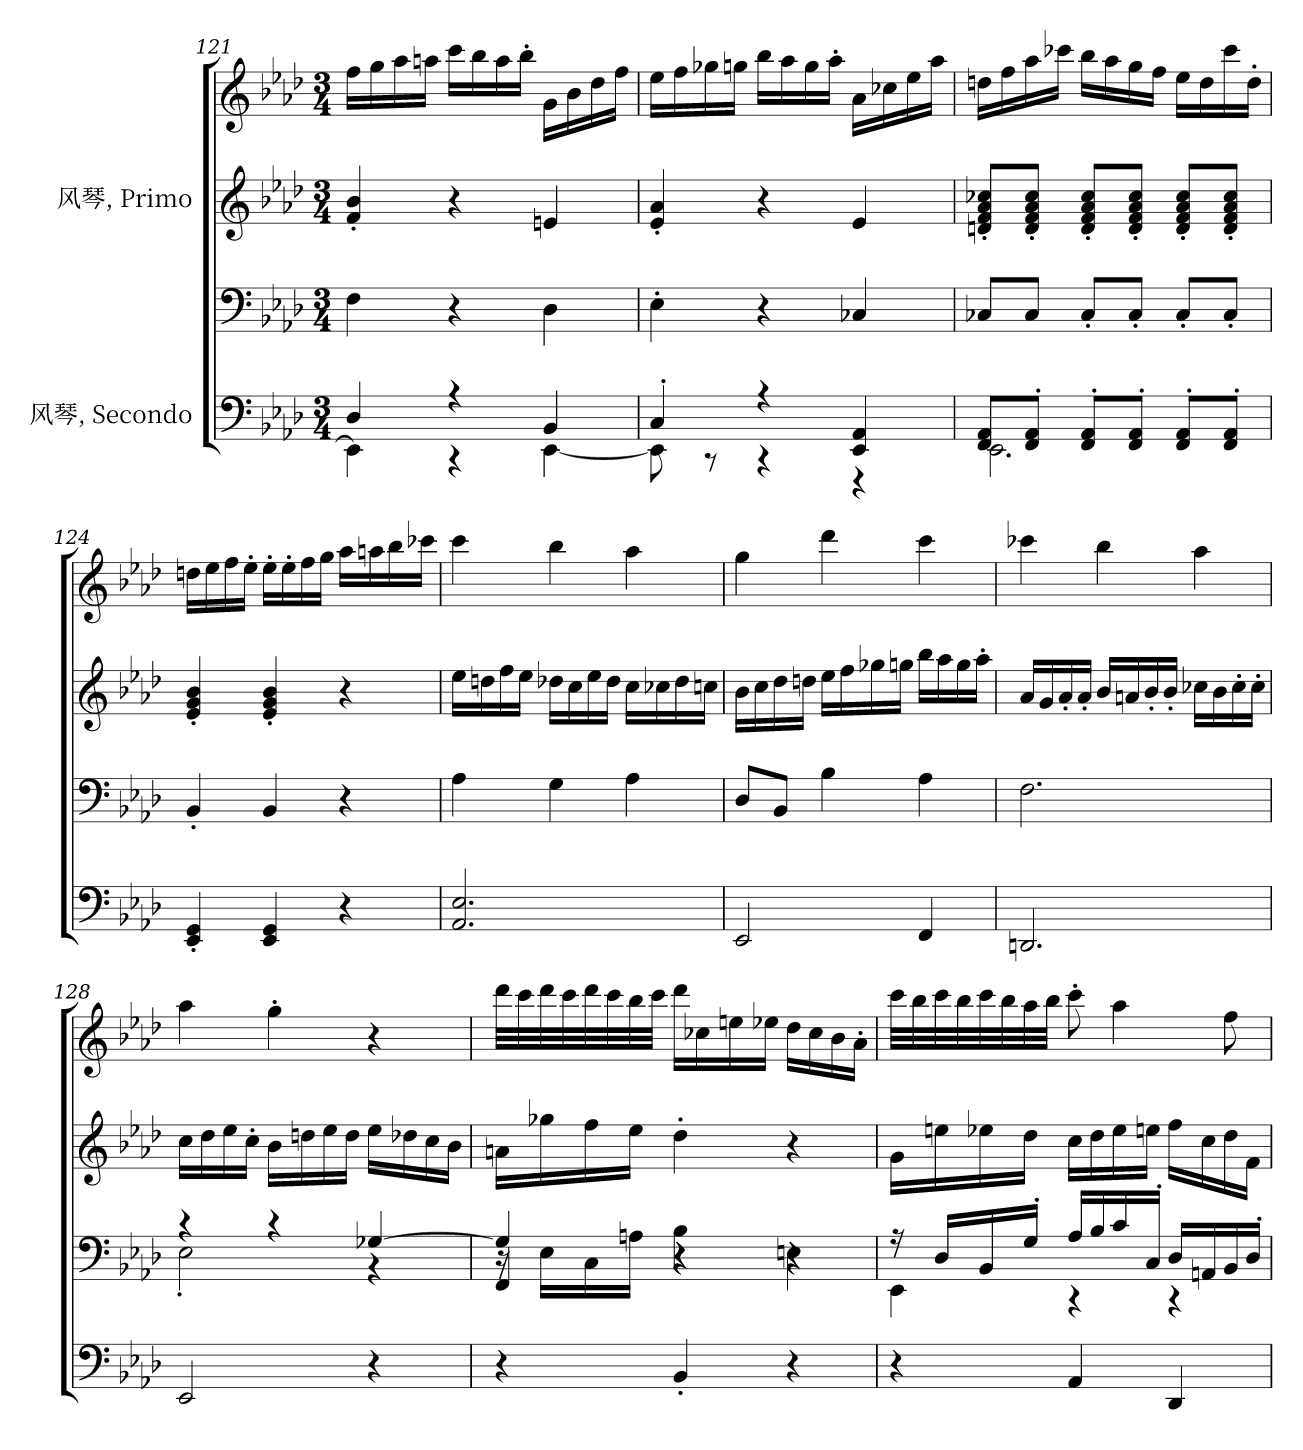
**kern	**kern	**kern	**kern
*part2	*part2	*part1	*part1
*staff4	*staff3	*staff2	*staff1
*I"风琴, Secondo	*	*I"风琴, Primo	*
*clefF4	*clefF4	*clefG2	*clefG2
*k[b-e-a-d-]	*k[b-e-a-d-]	*k[b-e-a-d-]	*k[b-e-a-d-]
*M3/4	*M3/4	*M3/4	*M3/4
=121	=121	=121	=121
*^	*	*	*
4D-/	4EE-\]	4F\	4f/' 4b-/'	16ff\LL
.	.	.	.	16gg\
.	.	.	.	16aa-\
.	.	.	.	16aan\JJ
4r	4r	4r	4r	16ccc\LL
.	.	.	.	16bb-\
.	.	.	.	16aa\
.	.	.	.	16bb-'\JJ
4BB-/	[4EE-\	4D-\	4en/	16g\LL
.	.	.	.	16b-\
.	.	.	.	16dd-\
.	.	.	.	16ff\JJ
=122	=122	=122	=122	=122
4C'/	8EE-\]	4E-'\	4e-/' 4a-/'	16ee-\LL
.	.	.	.	16ff\
.	8r	.	.	16gg-X\
.	.	.	.	16ggn\JJ
4r	4r	4r	4r	16bb-\LL
.	.	.	.	16aa-\
.	.	.	.	16gg\
.	.	.	.	16aa-'\JJ
4EE-/ 4AA-/	4r	4C-X/	4e-/	16a-\LL
.	.	.	.	16cc-X\
.	.	.	.	16ee-\
.	.	.	.	16aa-\JJ
!!LO:LB:g=z
=123	=123	=123	=123	=123
8FF/ 8AA-/L	2.EE-\	8C-X/L	8dn/' 8f/' 8a-/' 8cc-X/'L	16ddn\LL
.	.	.	.	16ff\
8FF/' 8AA-/'J	.	8C-/J	8d/' 8f/' 8a-/' 8cc-/'J	16aa-\
.	.	.	.	16ccc-X\JJ
8FF/' 8AA-/'L	.	8C-'/L	8d/' 8f/' 8a-/' 8cc-/'L	16bb-\LL
.	.	.	.	16aa-\
8FF/' 8AA-/'J	.	8C-'/J	8d/' 8f/' 8a-/' 8cc-/'J	16gg\
.	.	.	.	16ff\JJ
8FF/' 8AA-/'L	.	8C-'/L	8d/' 8f/' 8a-/' 8cc-/'L	16ee-\LL
.	.	.	.	16dd\
8FF/' 8AA-/'J	.	8C-'/J	8d/' 8f/' 8a-/' 8cc-/'J	16ccc-\
.	.	.	.	16dd'\JJ
*v	*v	*	*	*
=124	=124	=124	=124
4EE-/' 4GG/'	4BB-'/	4e-/' 4g/' 4b-/'	16ddn\LL
.	.	.	16ee-\
.	.	.	16ff\
.	.	.	16ee-'\JJ
4EE-/ 4GG/	4BB-/	4e-/' 4g/' 4b-/'	16ee-'\LL
.	.	.	16ee-'\
.	.	.	16ff\
.	.	.	16gg\JJ
4r	4r	4r	16aa-\LL
.	.	.	16aan\
.	.	.	16bb-\
.	.	.	16ccc-X\JJ
!!LO:LB:g=z
=125	=125	=125	=125
2.AA-/ 2.E-/	4A-\	16ee-\LL	4ccc\
.	.	16ddn\	.
.	.	16ff\	.
.	.	16ee-\JJ	.
.	4G\	16dd-X\LL	4bb-\
.	.	16cc\	.
.	.	16ee-\	.
.	.	16dd-\JJ	.
.	4A-\	16cc\LL	4aa-\
.	.	16cc-X\	.
.	.	16dd-\	.
.	.	16ccn\JJ	.
=126	=126	=126	=126
2EE-/	8D-/L	16b-\LL	4gg\
.	.	16cc\	.
.	8BB-/J	16dd-\	.
.	.	16ddn\JJ	.
.	4B-\	16ee-\LL	4ddd-\
.	.	16ff\	.
.	.	16gg-X\	.
.	.	16ggn\JJ	.
4FF/	4A-\	16bb-\LL	4ccc\
.	.	16aa-\	.
.	.	16gg\	.
.	.	16aa-'\JJ	.
!!LO:PB:g=z
=127	=127	=127	=127
2.DDn/	2.F\	16a-/LL	4ccc-X\
.	.	16g/	.
.	.	16a-'/	.
.	.	16a-'/JJ	.
.	.	16b-/LL	4bb-\
.	.	16an/	.
.	.	16b-'/	.
.	.	16b-'/JJ	.
.	.	16cc-X\LL	4aa-\
.	.	16b-\	.
.	.	16cc-'\	.
.	.	16cc-'\JJ	.
=128	=128	=128	=128
*	*^	*	*
2EE-/	4r	2E-'\	16cc\LL	4aa-\
.	.	.	16dd-\	.
.	.	.	16ee-\	.
.	.	.	16cc'\JJ	.
.	4r	.	16b-\LL	4gg'\
.	.	.	16ddn\	.
.	.	.	16ee-\	.
.	.	.	16dd\JJ	.
4r	[4G-X/	4r	16ee-\LL	4r
.	.	.	16dd-X\	.
.	.	.	16cc\	.
.	.	.	16b-\JJ	.
!!LO:LB:g=z
=129	=129	=129	=129	=129
*	*	*^	*	*
4r	4G-/]	16r	4FF/	16an\LL	32ddd-\LLL
.	.	.	.	.	32ccc\
.	.	16E-\LL	.	16gg-X\	32ddd-\
.	.	.	.	.	32ccc\
.	.	16C\	.	16ff\	32ddd-\
.	.	.	.	.	32ccc\
.	.	16An\JJ	.	16ee-\JJ	32bb-\
.	.	.	.	.	32ccc\JJJ
4BB-'/	4r	4B-\	4r	4dd-'\	16ddd-\LL
.	.	.	.	.	16cc-X\
.	.	.	.	.	16een\
.	.	.	.	.	16ee-X\JJ
4r	4r	4En\	4r	4r	16dd-\LL
.	.	.	.	.	16cc-\
.	.	.	.	.	16b-\
.	.	.	.	.	16a-'\JJ
*	*	*v	*v	*	*
!!LO:LB:g=z
=130	=130	=130	=130	=130
4r	16r	4EE-\	16g\LL	32ccc\LLL
.	.	.	.	32bb-\
.	16D-/LL	.	16een\	32ccc\
.	.	.	.	32bb-\
.	16BB-/	.	16ee-X\	32ccc\
.	.	.	.	32bb-\
.	16G'/JJ	.	16dd-\JJ	32aa-\
.	.	.	.	32bb-\JJJ
4AA-/	16A-/LL	4r	16cc\LL	8ccc'\
.	16B-/	.	16dd-\	.
.	16c/	.	16ee-\	4aa-\
.	16C'/JJ	.	16een\JJ	.
4DD-/	16D-/LL	4r	16ff\LL	.
.	16AAn/	.	16cc\	.
.	16BB-/	.	16dd-\	8ff\
.	16D-'/JJ	.	16f\JJ	.
*	*v	*v	*	*
=	=	=	=
*-	*-	*-	*-
